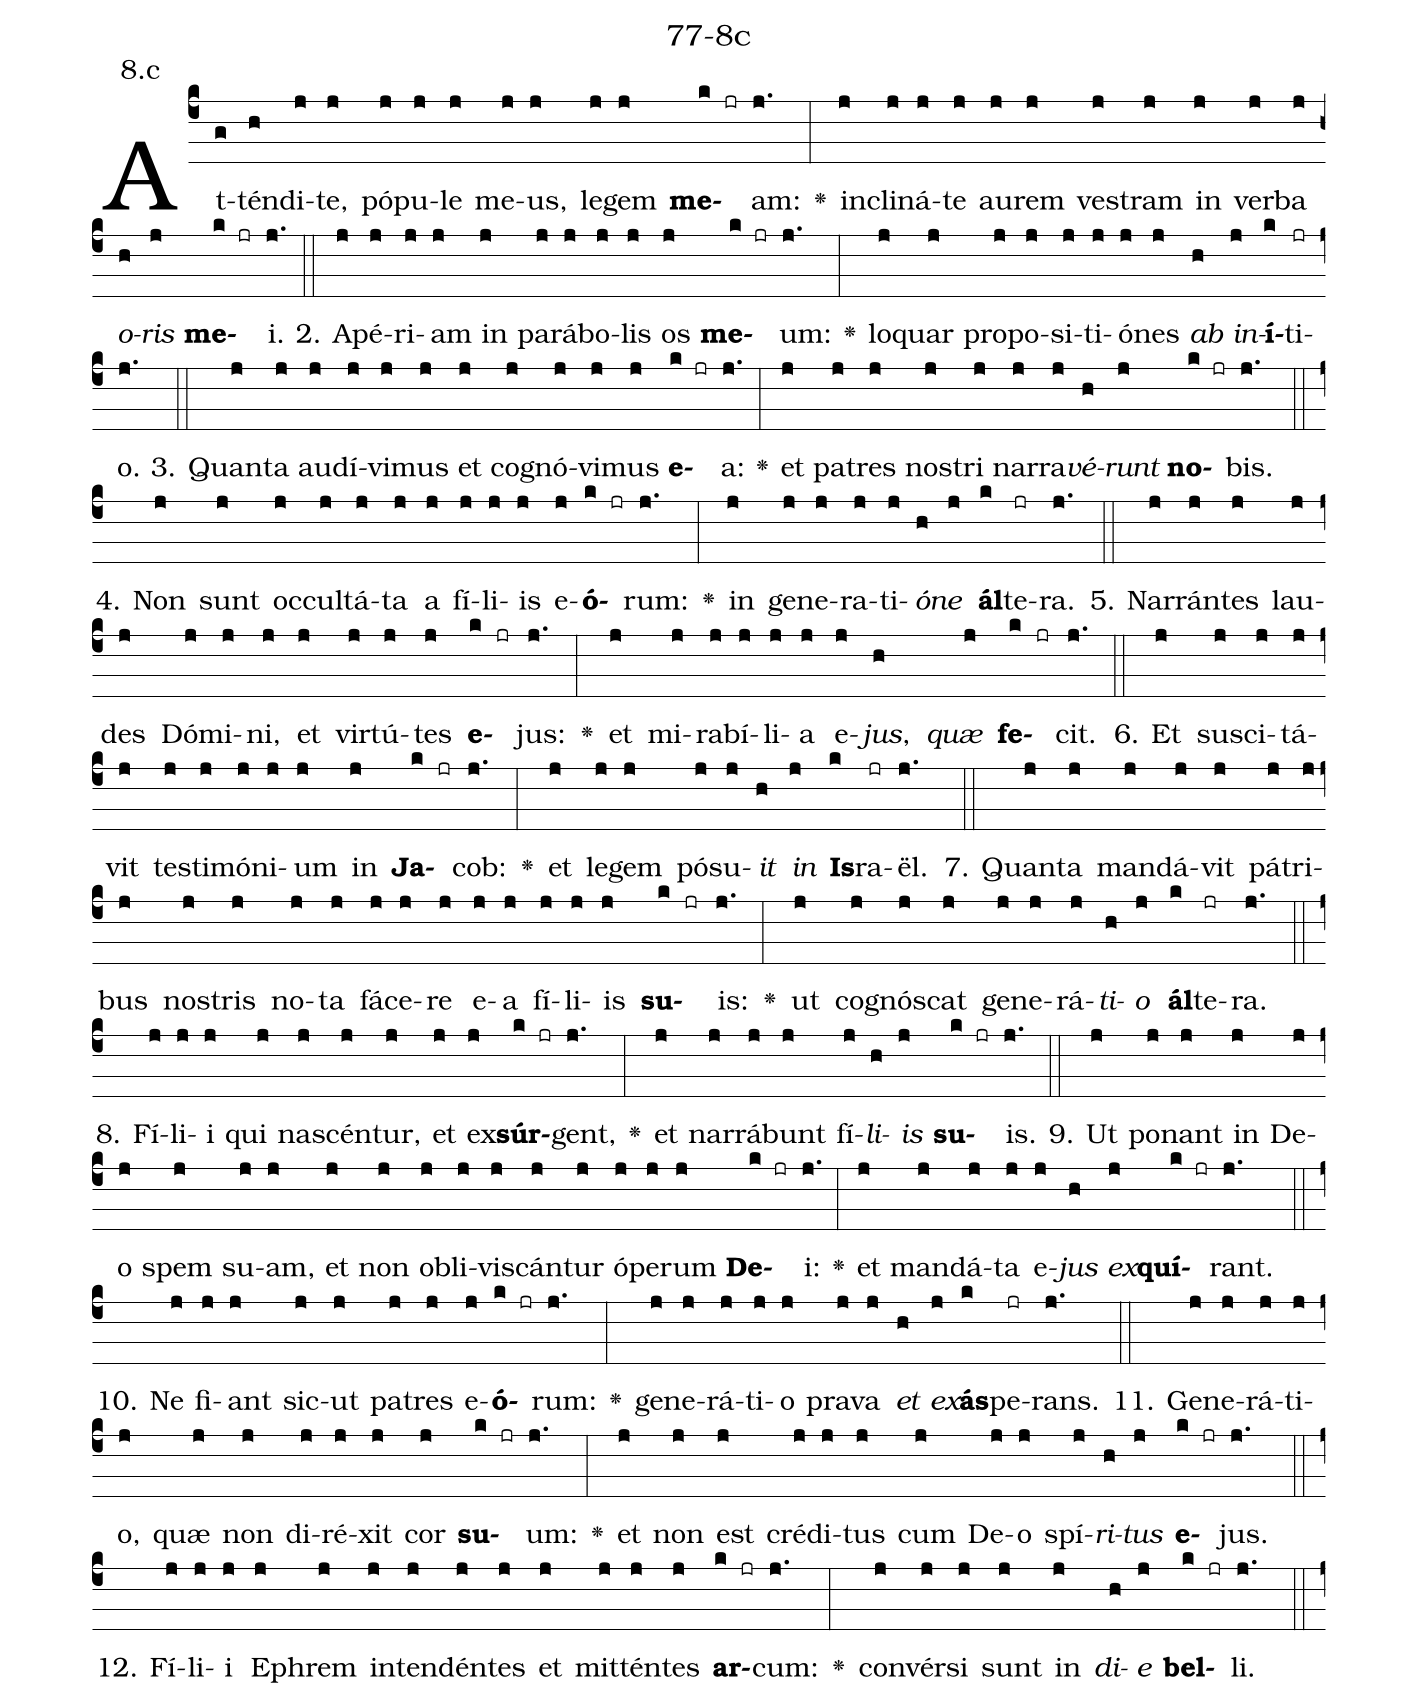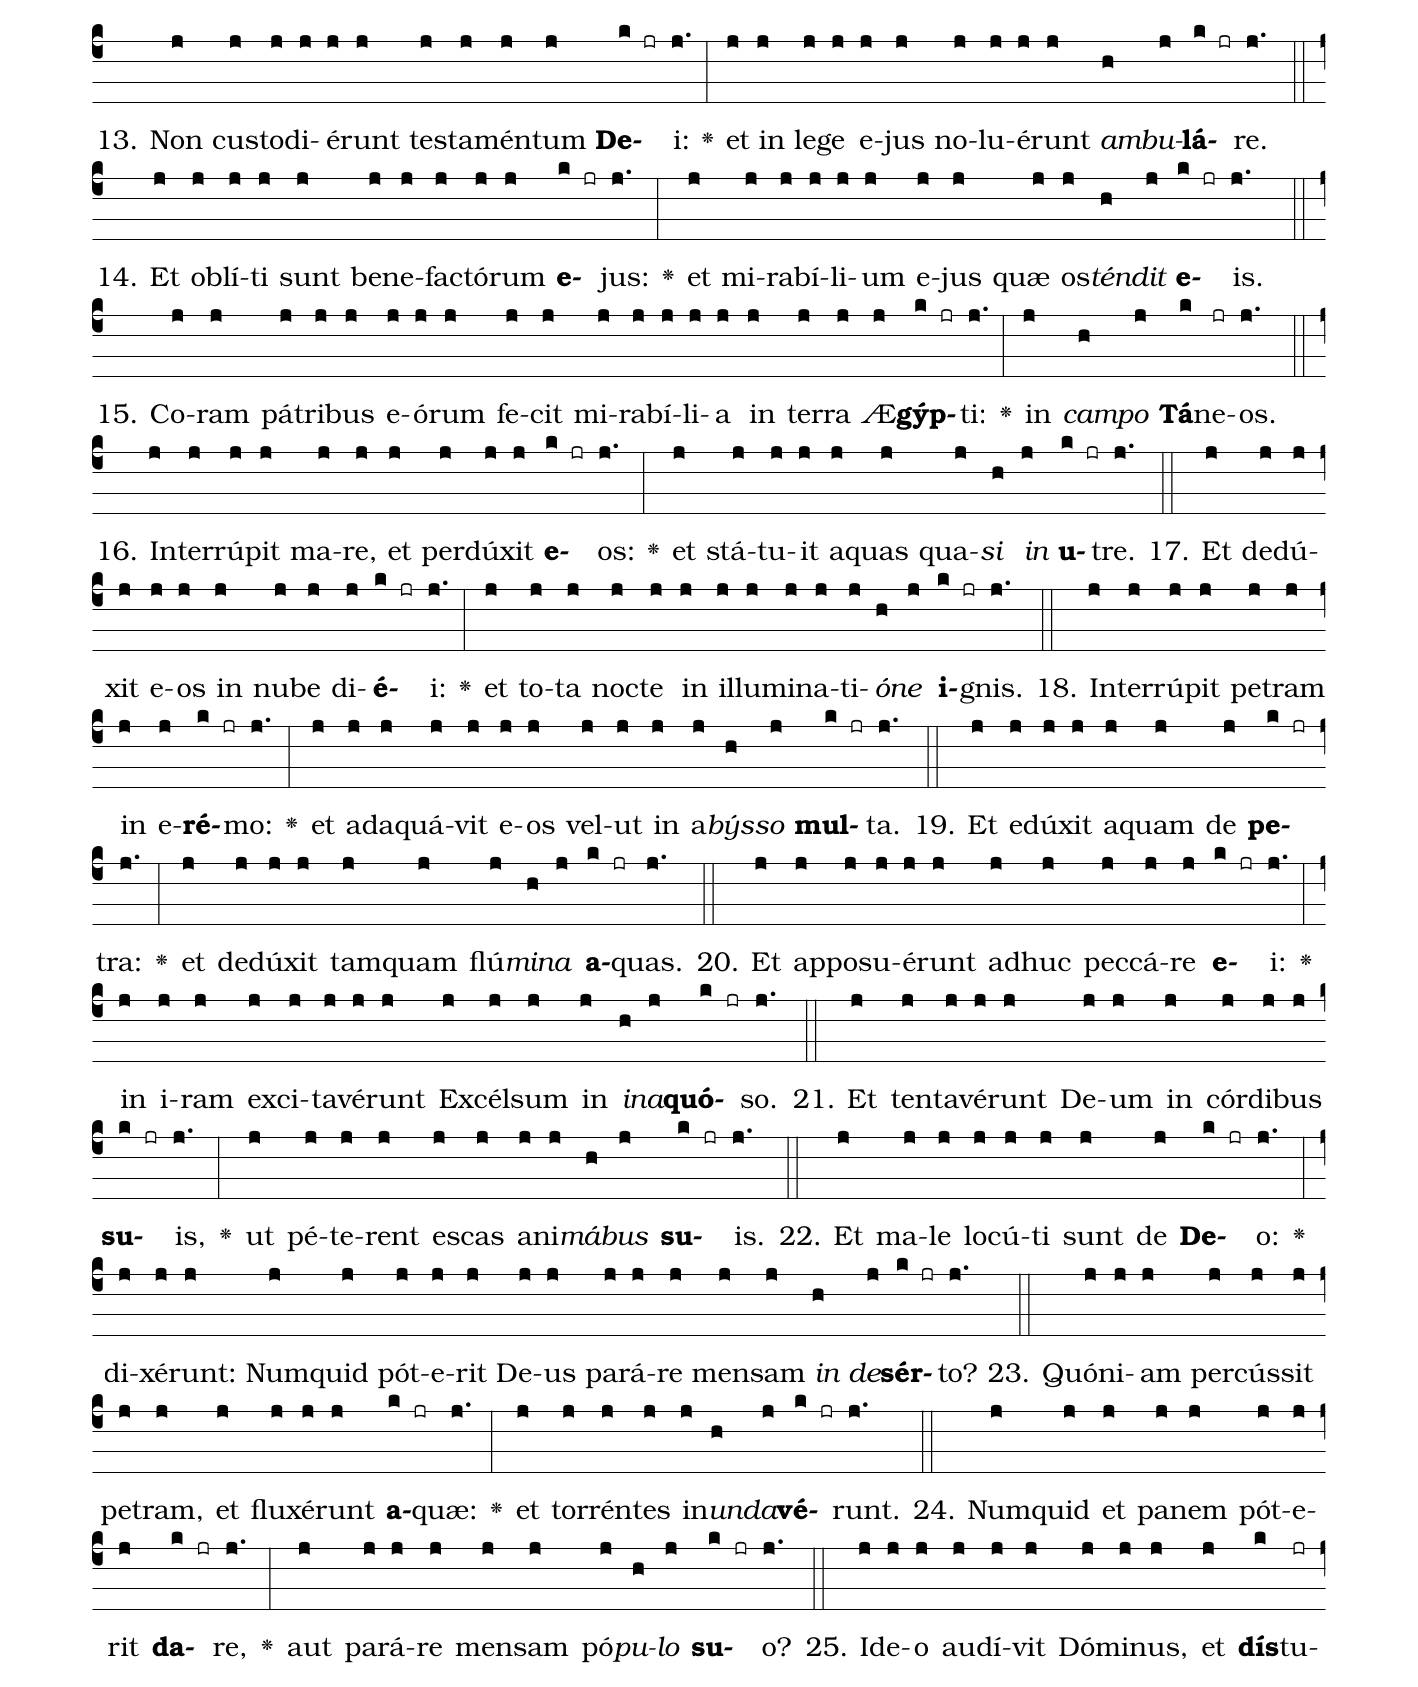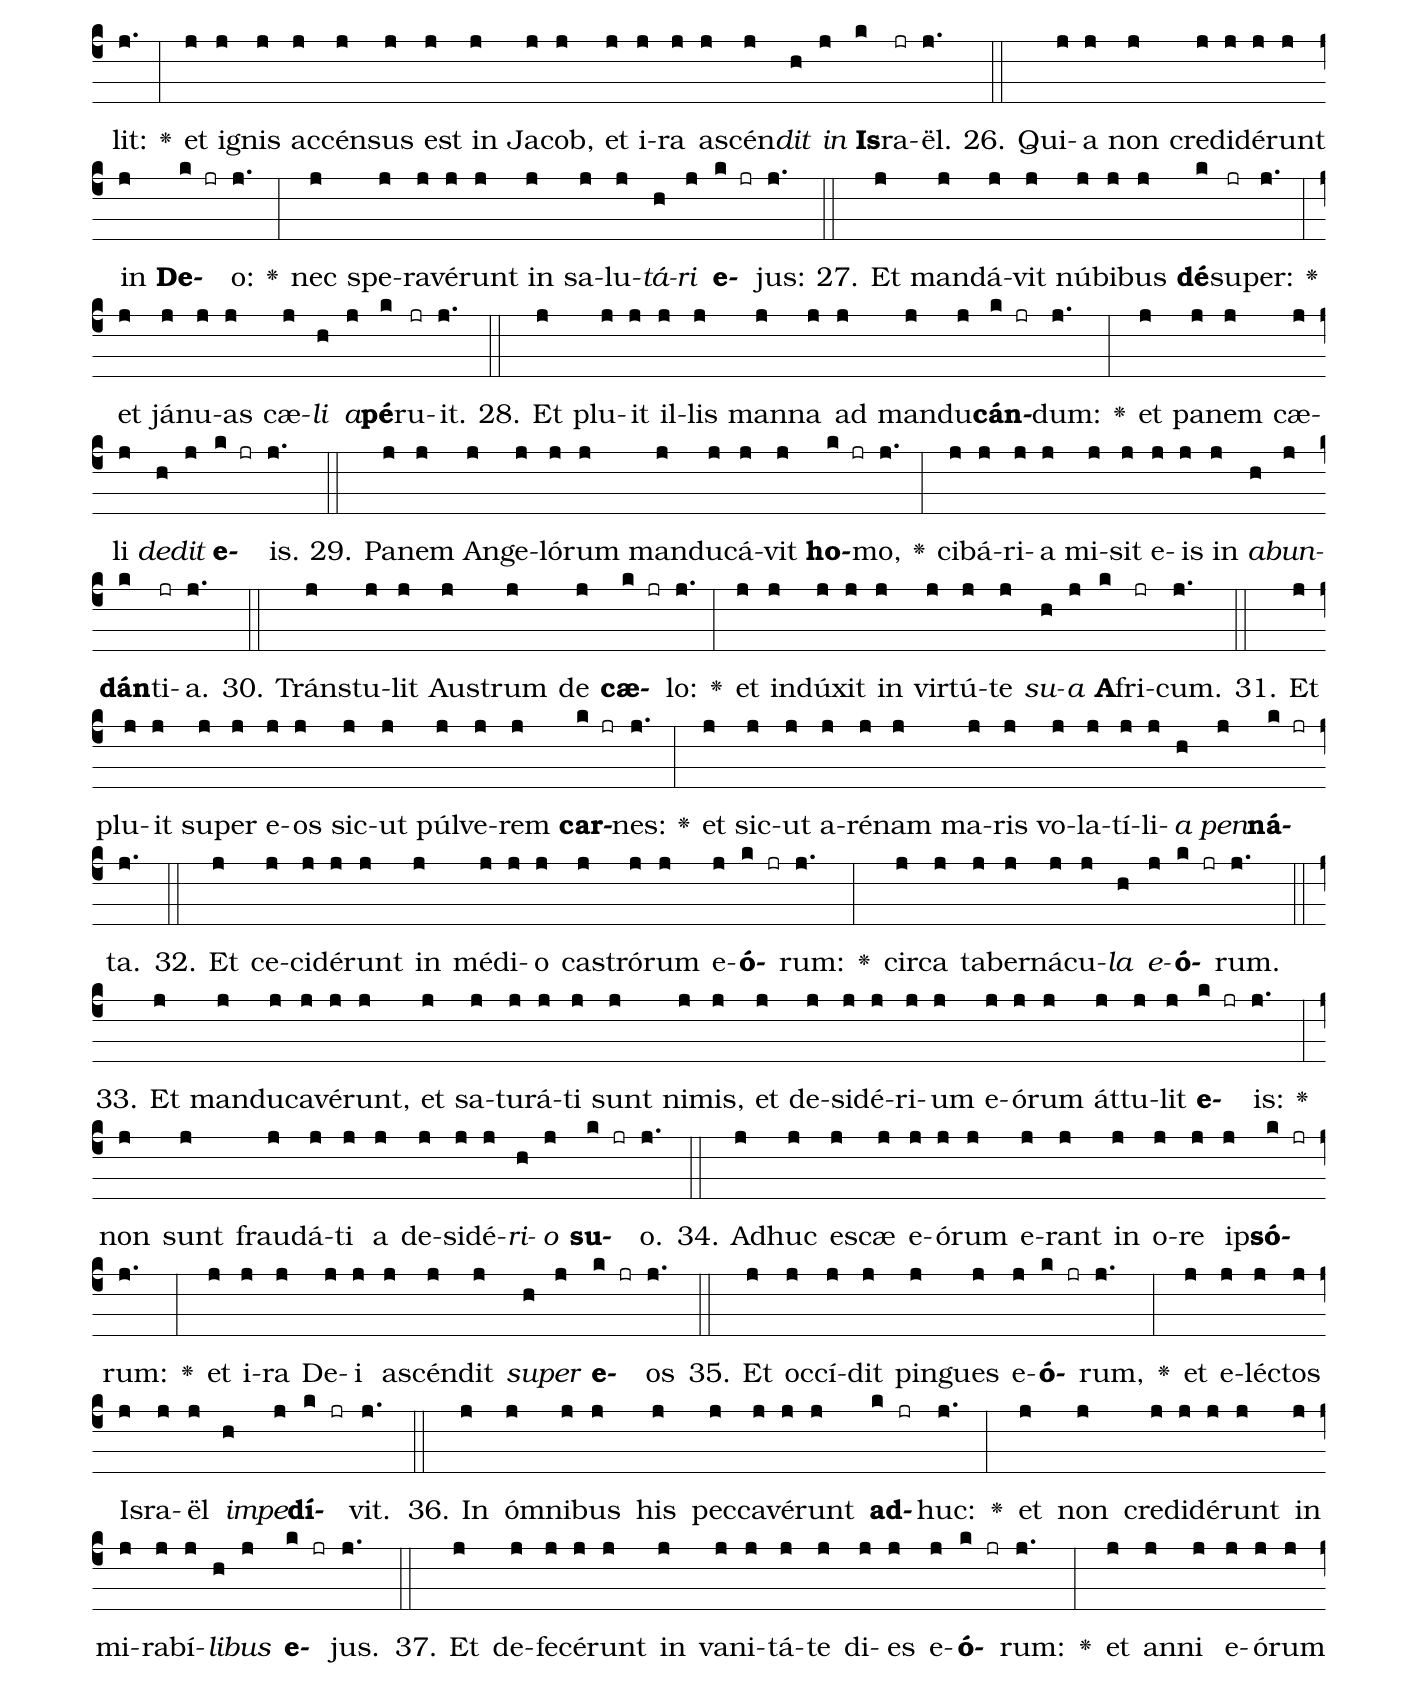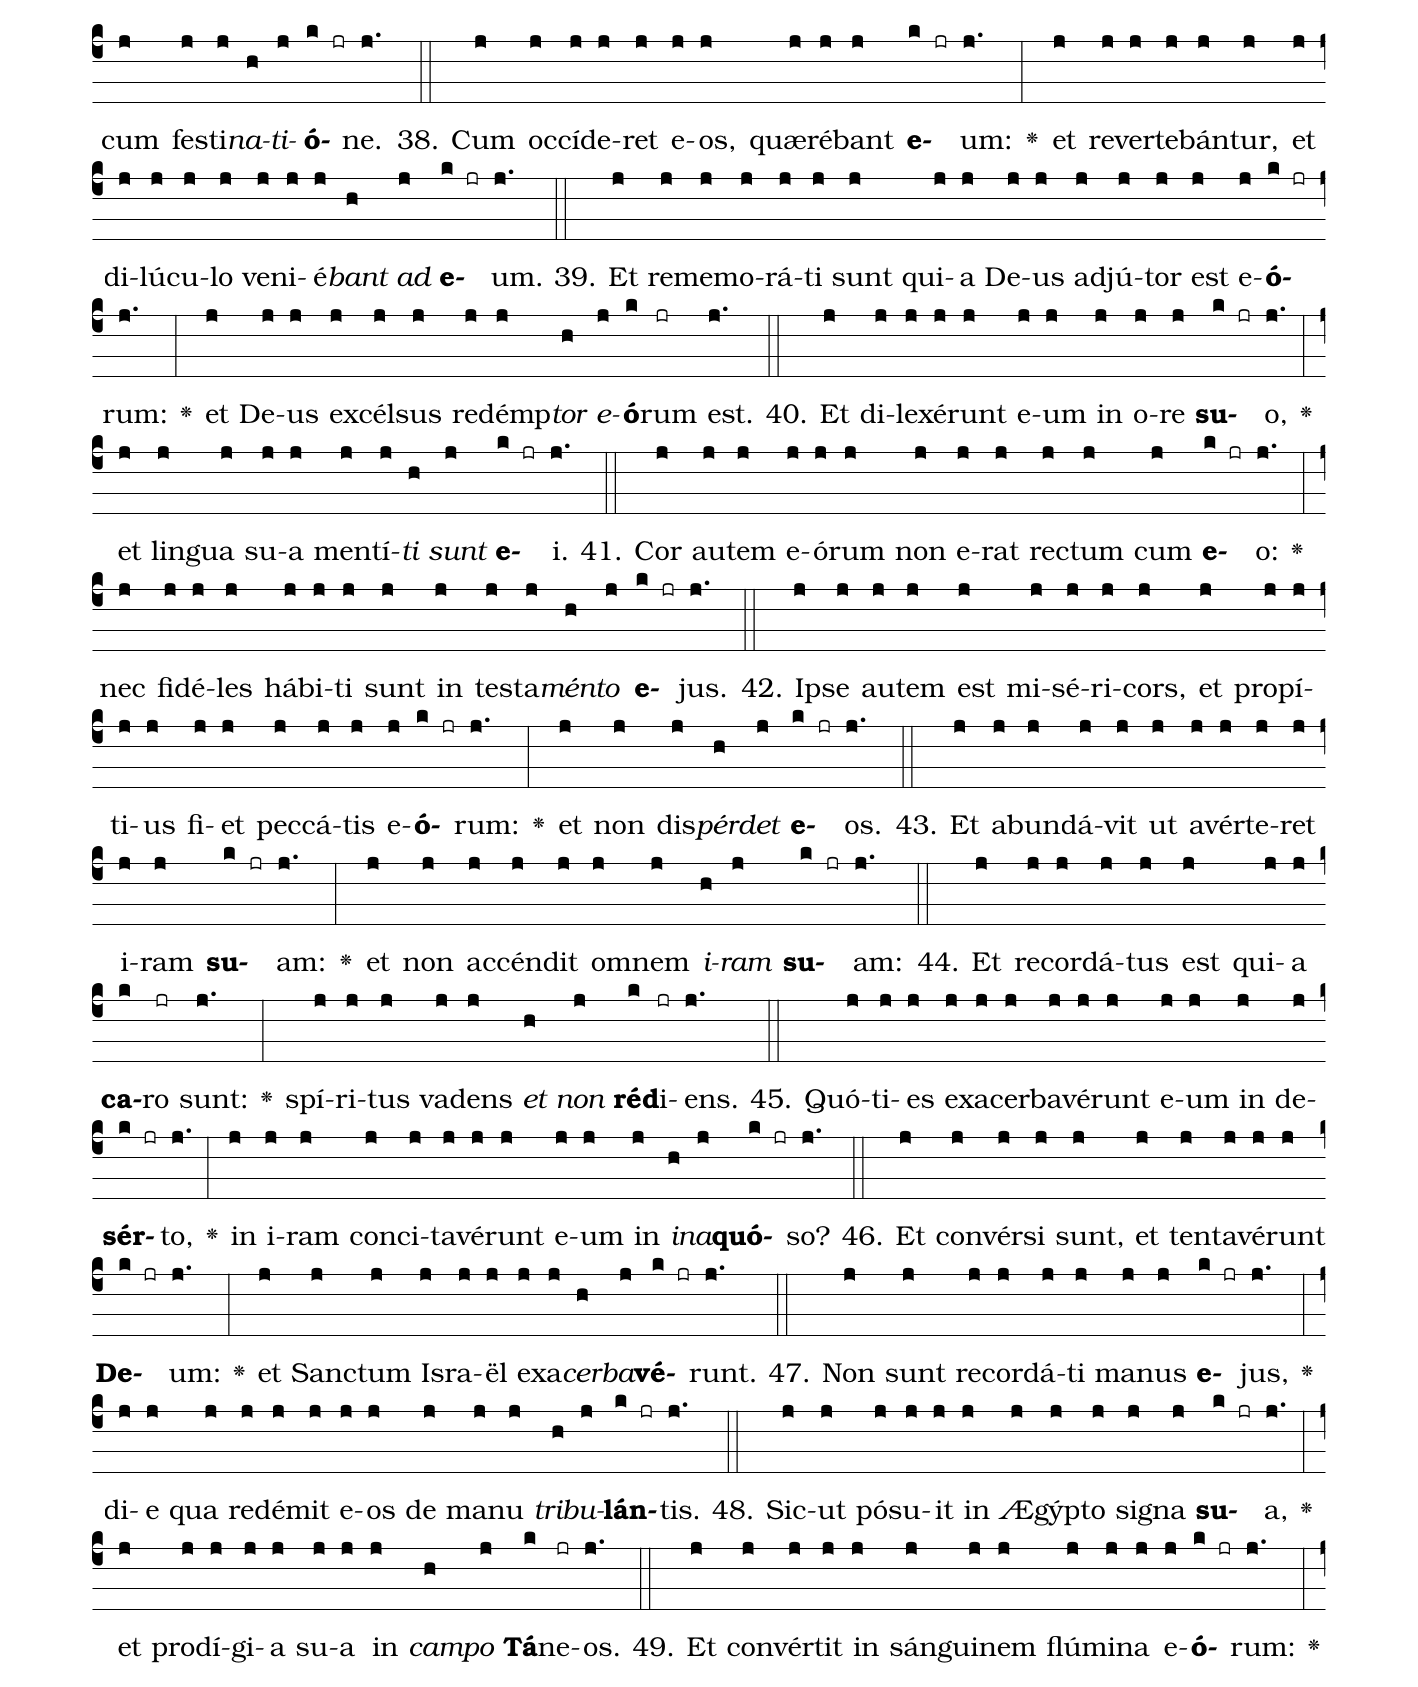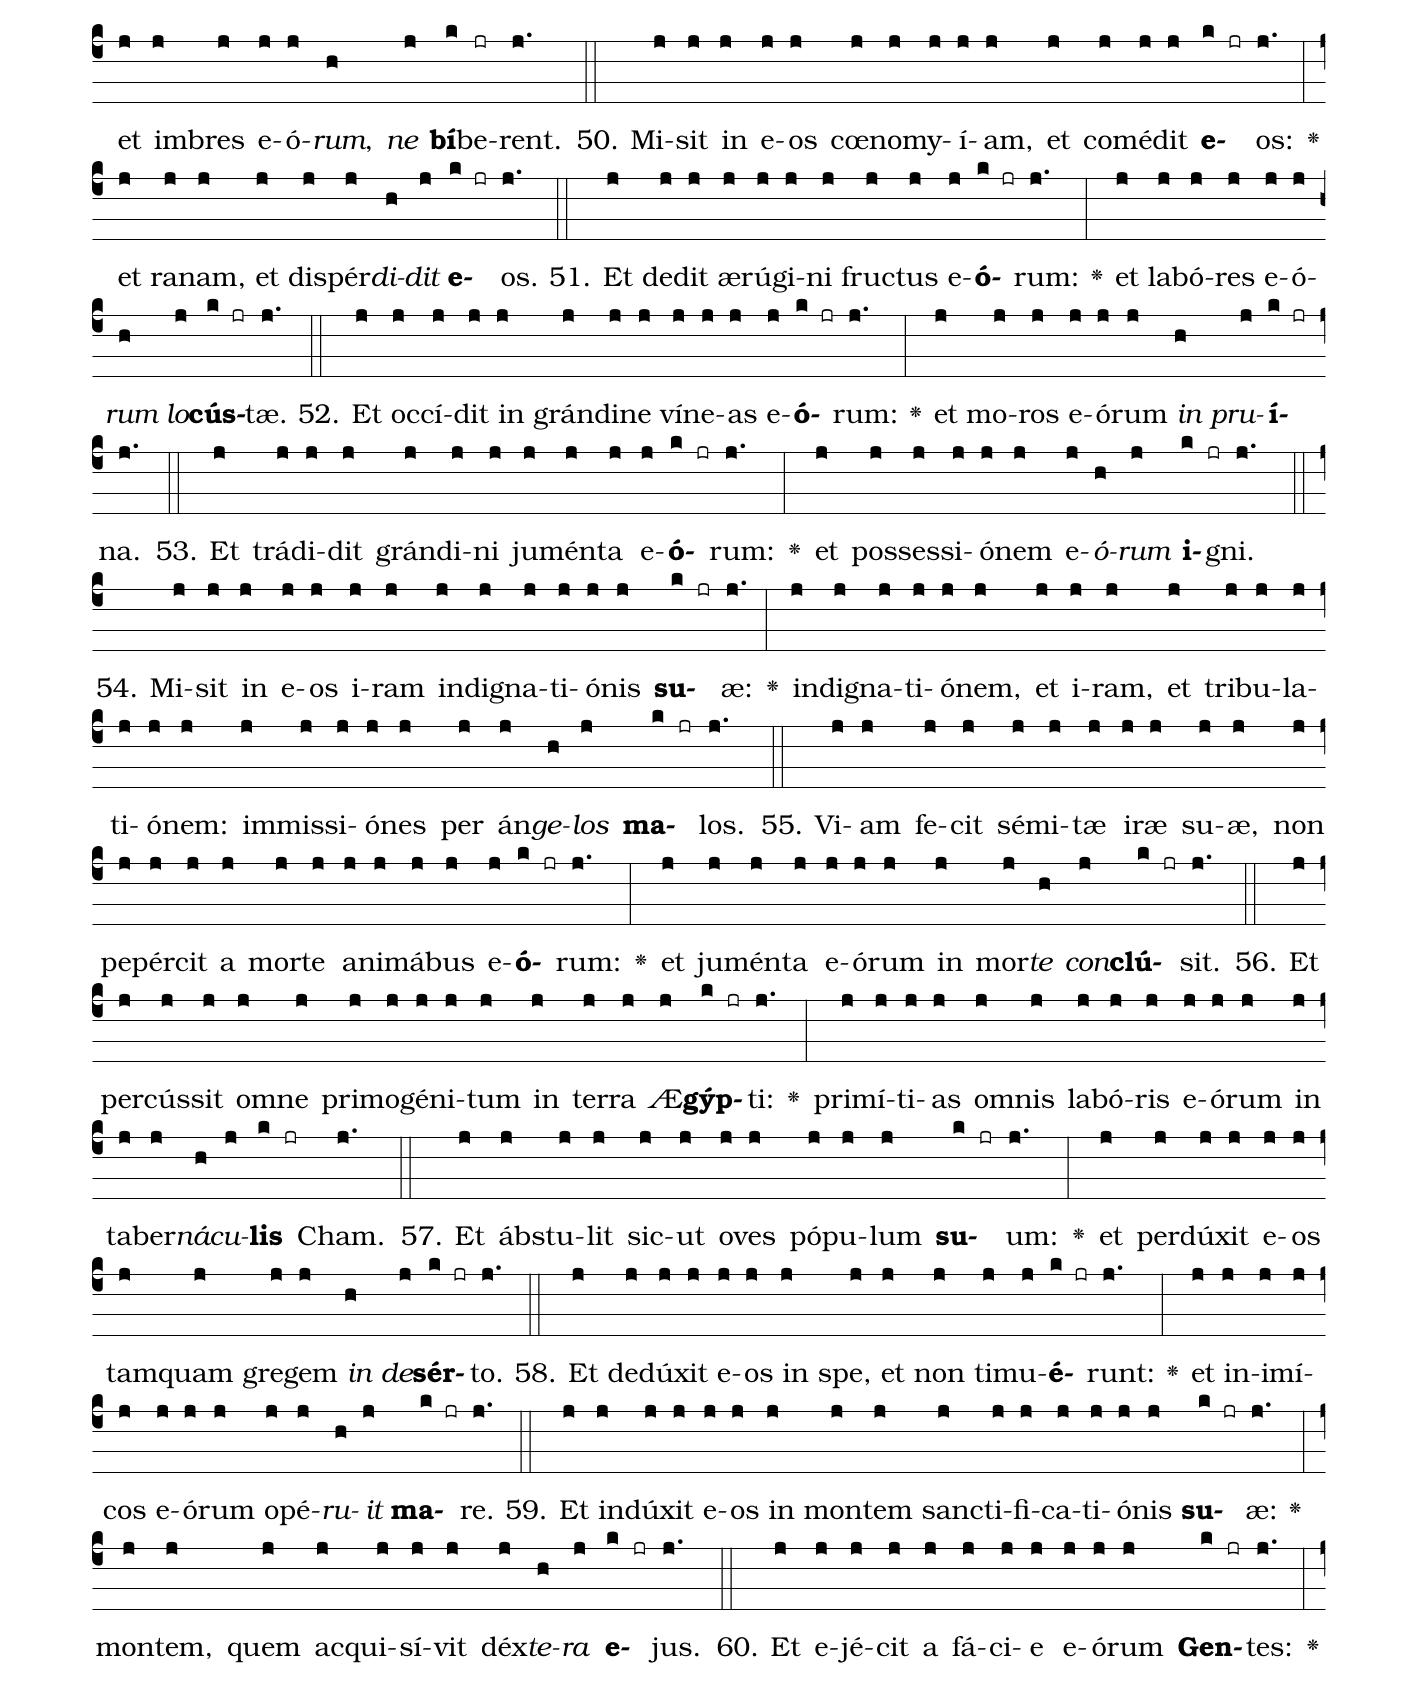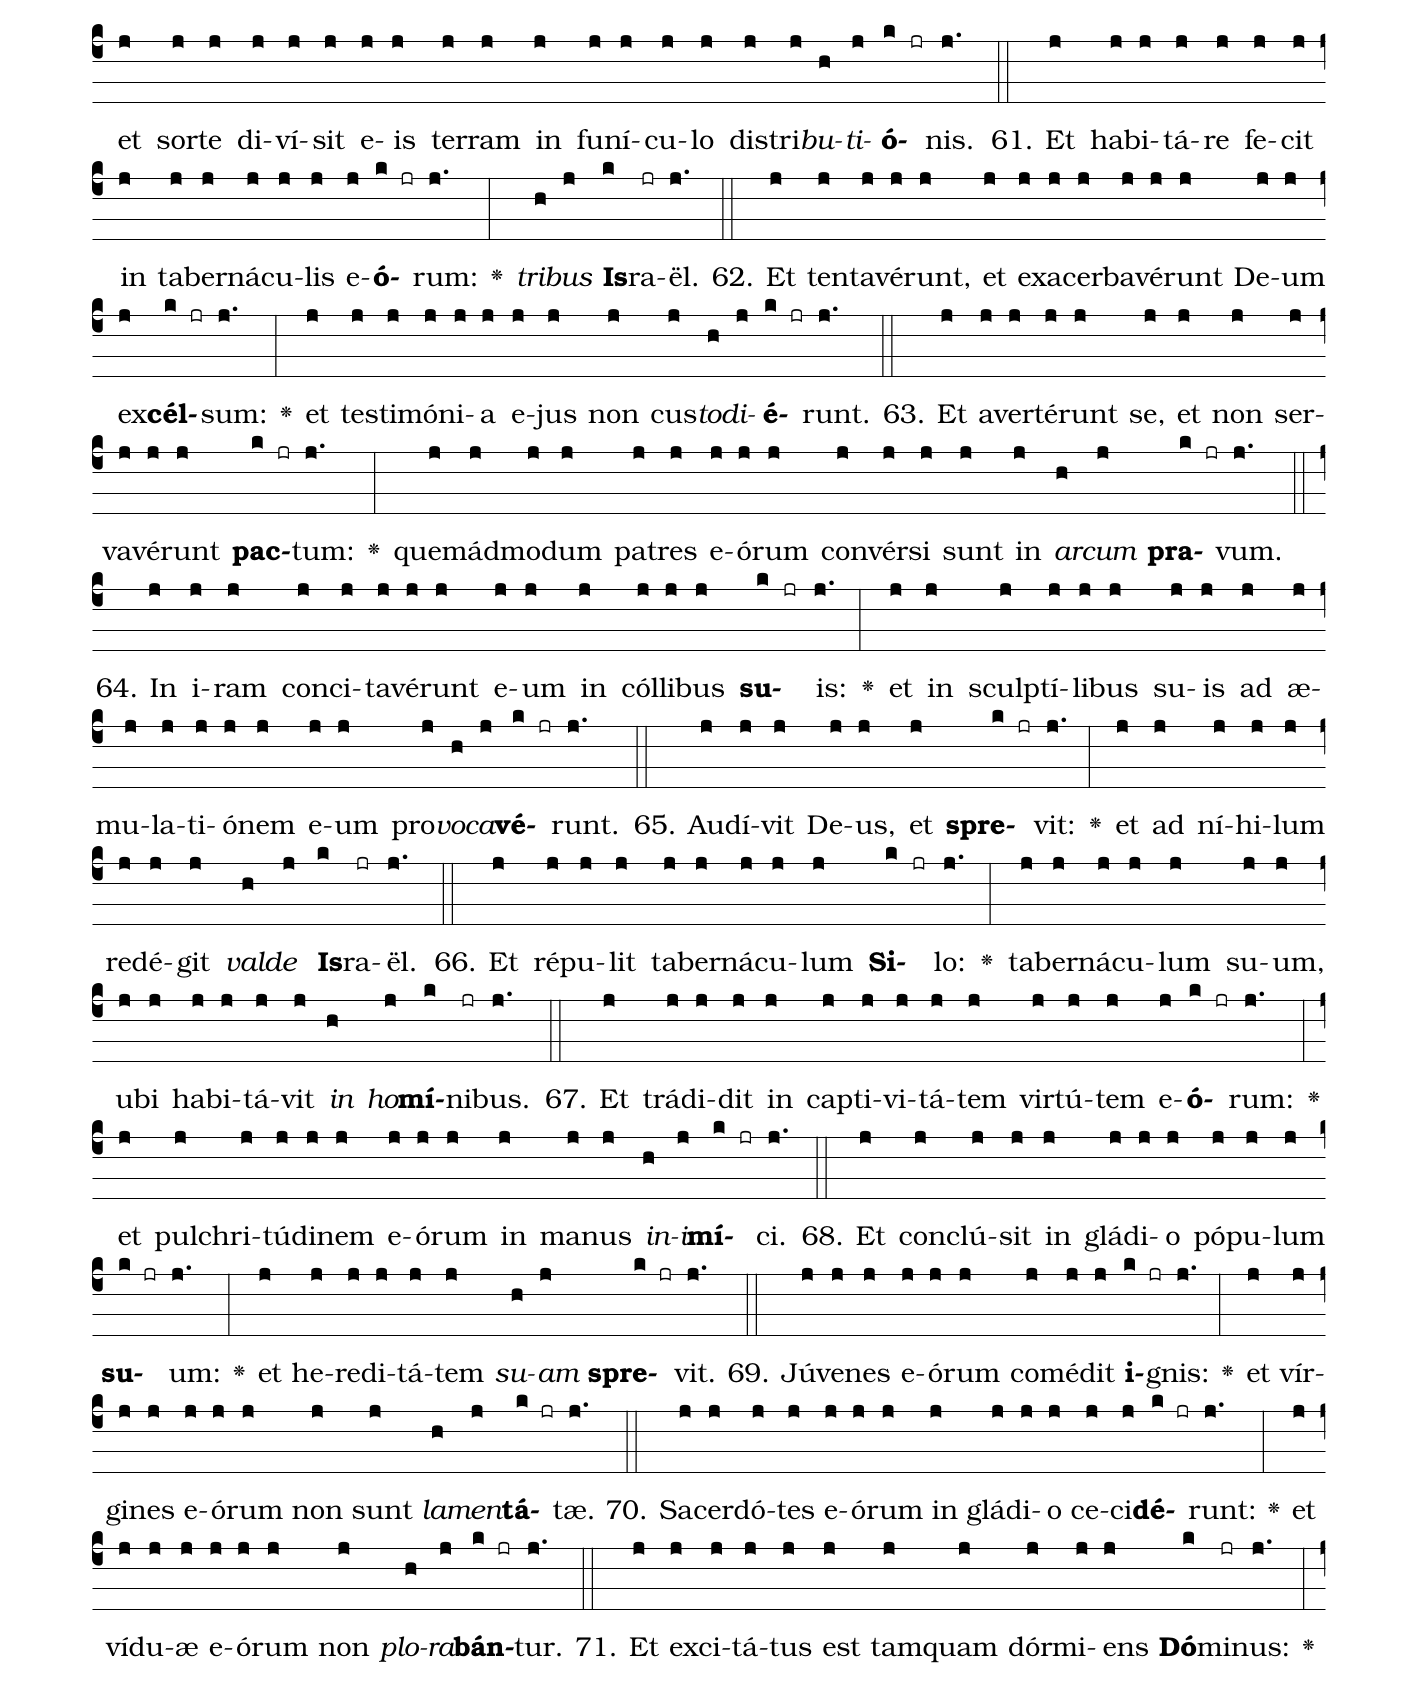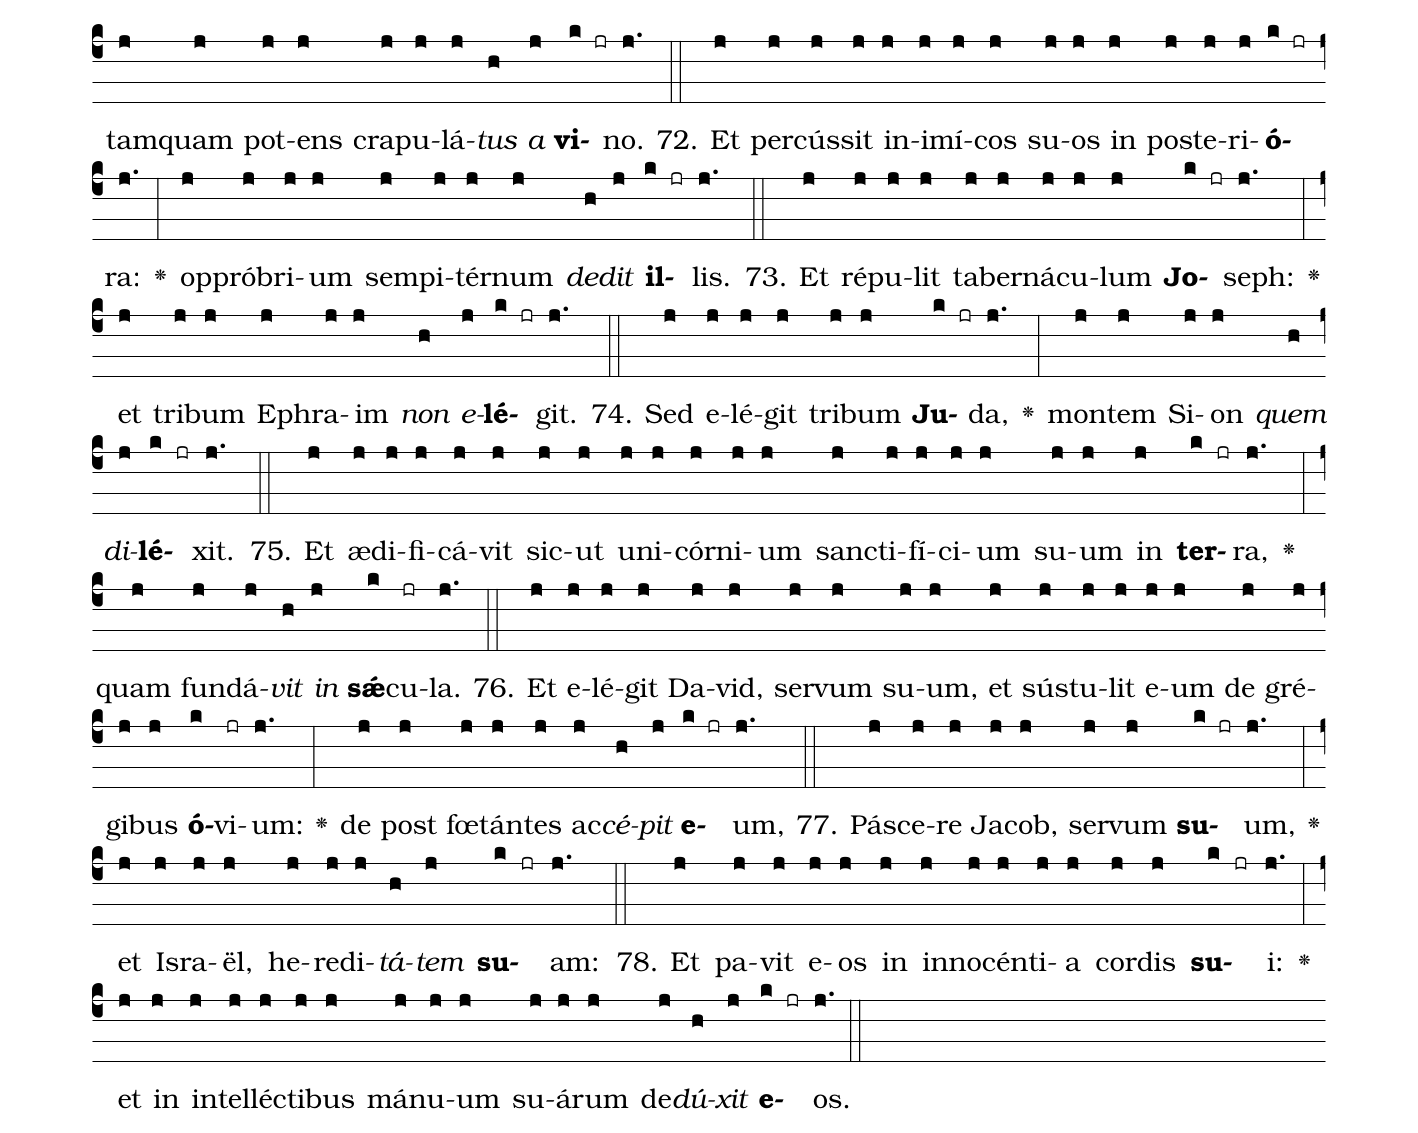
name: 77-8c;
annotation: 8.c;
%%
(c4)At(g)tén(h)di(j)te,(j) pó(j)pu(j)le(j) me(j)us,(j) le(j)gem(j) <b>me</b>(k jr)am:(j.) <v>\greheightstar</v>(:) in(j)cli(j)ná(j)te(j) au(j)rem(j) ves(j)tram(j) in(j) ver(j)ba(j) <i>o</i>(h)<i>ris</i>(j) <b>me</b>(k jr)i.(j.) (::)
2. A(j)pé(j)ri(j)am(j) in(j) pa(j)rá(j)bo(j)lis(j) os(j) <b>me</b>(k jr)um:(j.) <v>\greheightstar</v>(:) lo(j)quar(j) pro(j)po(j)si(j)ti(j)ó(j)nes(j) <i>ab</i>(h) <i>in</i>(j)<b>í</b>(k)ti(jr)o.(j.) (::)
3. Quan(j)ta(j) au(j)dí(j)vi(j)mus(j) et(j) co(j)gnó(j)vi(j)mus(j) <b>e</b>(k jr)a:(j.) <v>\greheightstar</v>(:) et(j) pa(j)tres(j) nos(j)tri(j) nar(j)ra(j)<i>vé</i>(h)<i>runt</i>(j) <b>no</b>(k jr)bis.(j.) (::)
4. Non(j) sunt(j) oc(j)cul(j)tá(j)ta(j) a(j) fí(j)li(j)is(j) e(j)<b>ó</b>(k jr)rum:(j.) <v>\greheightstar</v>(:) in(j) ge(j)ne(j)ra(j)ti(j)<i>ó</i>(h)<i>ne</i>(j) <b>ál</b>(k)te(jr)ra.(j.) (::)
5. Nar(j)rán(j)tes(j) lau(j)des(j) Dó(j)mi(j)ni,(j) et(j) vir(j)tú(j)tes(j) <b>e</b>(k jr)jus:(j.) <v>\greheightstar</v>(:) et(j) mi(j)ra(j)bí(j)li(j)a(j) e(j)<i>jus</i>,(h) <i>quæ</i>(j) <b>fe</b>(k jr)cit.(j.) (::)
6. Et(j) su(j)sci(j)tá(j)vit(j) tes(j)ti(j)mó(j)ni(j)um(j) in(j) <b>Ja</b>(k jr)cob:(j.) <v>\greheightstar</v>(:) et(j) le(j)gem(j) pó(j)su(j)<i>it</i>(h) <i>in</i>(j) <b>Is</b>(k)ra(jr)ël.(j.) (::)
7. Quan(j)ta(j) man(j)dá(j)vit(j) pá(j)tri(j)bus(j) nos(j)tris(j) no(j)ta(j) fá(j)ce(j)re(j) e(j)a(j) fí(j)li(j)is(j) <b>su</b>(k jr)is:(j.) <v>\greheightstar</v>(:) ut(j) co(j)gnós(j)cat(j) ge(j)ne(j)rá(j)<i>ti</i>(h)<i>o</i>(j) <b>ál</b>(k)te(jr)ra.(j.) (::)
8. Fí(j)li(j)i(j) qui(j) na(j)scén(j)tur,(j) et(j) ex(j)<b>súr</b>(k jr)gent,(j.) <v>\greheightstar</v>(:) et(j) nar(j)rá(j)bunt(j) fí(j)<i>li</i>(h)<i>is</i>(j) <b>su</b>(k jr)is.(j.) (::)
9. Ut(j) po(j)nant(j) in(j) De(j)o(j) spem(j) su(j)am,(j) et(j) non(j) ob(j)li(j)vis(j)cán(j)tur(j) ó(j)pe(j)rum(j) <b>De</b>(k jr)i:(j.) <v>\greheightstar</v>(:) et(j) man(j)dá(j)ta(j) e(j)<i>jus</i>(h) <i>ex</i>(j)<b>quí</b>(k jr)rant.(j.) (::)
10. Ne(j) fi(j)ant(j) sic(j)ut(j) pa(j)tres(j) e(j)<b>ó</b>(k jr)rum:(j.) <v>\greheightstar</v>(:) ge(j)ne(j)rá(j)ti(j)o(j) pra(j)va(j) <i>et</i>(h) <i>ex</i>(j)<b>ás</b>(k)pe(jr)rans.(j.) (::)
11. Ge(j)ne(j)rá(j)ti(j)o,(j) quæ(j) non(j) di(j)ré(j)xit(j) cor(j) <b>su</b>(k jr)um:(j.) <v>\greheightstar</v>(:) et(j) non(j) est(j) cré(j)di(j)tus(j) cum(j) De(j)o(j) spí(j)<i>ri</i>(h)<i>tus</i>(j) <b>e</b>(k jr)jus.(j.) (::)
12. Fí(j)li(j)i(j) E(j)phrem(j) in(j)ten(j)dén(j)tes(j) et(j) mit(j)tén(j)tes(j) <b>ar</b>(k jr)cum:(j.) <v>\greheightstar</v>(:) con(j)vér(j)si(j) sunt(j) in(j) <i>di</i>(h)<i>e</i>(j) <b>bel</b>(k jr)li.(j.) (::)
13. Non(j) cus(j)to(j)di(j)é(j)runt(j) tes(j)ta(j)mén(j)tum(j) <b>De</b>(k jr)i:(j.) <v>\greheightstar</v>(:) et(j) in(j) le(j)ge(j) e(j)jus(j) no(j)lu(j)é(j)runt(j) <i>am</i>(h)<i>bu</i>(j)<b>lá</b>(k jr)re.(j.) (::)
14. Et(j) ob(j)lí(j)ti(j) sunt(j) be(j)ne(j)fac(j)tó(j)rum(j) <b>e</b>(k jr)jus:(j.) <v>\greheightstar</v>(:) et(j) mi(j)ra(j)bí(j)li(j)um(j) e(j)jus(j) quæ(j) os(j)<i>tén</i>(h)<i>dit</i>(j) <b>e</b>(k jr)is.(j.) (::)
15. Co(j)ram(j) pá(j)tri(j)bus(j) e(j)ó(j)rum(j) fe(j)cit(j) mi(j)ra(j)bí(j)li(j)a(j) in(j) ter(j)ra(j) Æ(j)<b>gýp</b>(k jr)ti:(j.) <v>\greheightstar</v>(:) in(j) <i>cam</i>(h)<i>po</i>(j) <b>Tá</b>(k)ne(jr)os.(j.) (::)
16. In(j)ter(j)rú(j)pit(j) ma(j)re,(j) et(j) per(j)dú(j)xit(j) <b>e</b>(k jr)os:(j.) <v>\greheightstar</v>(:) et(j) stá(j)tu(j)it(j) a(j)quas(j) qua(j)<i>si</i>(h) <i>in</i>(j) <b>u</b>(k jr)tre.(j.) (::)
17. Et(j) de(j)dú(j)xit(j) e(j)os(j) in(j) nu(j)be(j) di(j)<b>é</b>(k jr)i:(j.) <v>\greheightstar</v>(:) et(j) to(j)ta(j) noc(j)te(j) in(j) il(j)lu(j)mi(j)na(j)ti(j)<i>ó</i>(h)<i>ne</i>(j) <b>i</b>(k jr)gnis.(j.) (::)
18. In(j)ter(j)rú(j)pit(j) pe(j)tram(j) in(j) e(j)<b>ré</b>(k jr)mo:(j.) <v>\greheightstar</v>(:) et(j) ad(j)a(j)quá(j)vit(j) e(j)os(j) vel(j)ut(j) in(j) a(j)<i>býs</i>(h)<i>so</i>(j) <b>mul</b>(k jr)ta.(j.) (::)
19. Et(j) e(j)dú(j)xit(j) a(j)quam(j) de(j) <b>pe</b>(k jr)tra:(j.) <v>\greheightstar</v>(:) et(j) de(j)dú(j)xit(j) tam(j)quam(j) flú(j)<i>mi</i>(h)<i>na</i>(j) <b>a</b>(k jr)quas.(j.) (::)
20. Et(j) ap(j)po(j)su(j)é(j)runt(j) ad(j)huc(j) pec(j)cá(j)re(j) <b>e</b>(k jr)i:(j.) <v>\greheightstar</v>(:) in(j) i(j)ram(j) ex(j)ci(j)ta(j)vé(j)runt(j) Ex(j)cél(j)sum(j) in(j) <i>in</i>(h)<i>a</i>(j)<b>quó</b>(k jr)so.(j.) (::)
21. Et(j) ten(j)ta(j)vé(j)runt(j) De(j)um(j) in(j) cór(j)di(j)bus(j) <b>su</b>(k jr)is,(j.) <v>\greheightstar</v>(:) ut(j) pé(j)te(j)rent(j) es(j)cas(j) a(j)ni(j)<i>má</i>(h)<i>bus</i>(j) <b>su</b>(k jr)is.(j.) (::)
22. Et(j) ma(j)le(j) lo(j)cú(j)ti(j) sunt(j) de(j) <b>De</b>(k jr)o:(j.) <v>\greheightstar</v>(:) di(j)xé(j)runt:(j) Num(j)quid(j) pót(j)e(j)rit(j) De(j)us(j) pa(j)rá(j)re(j) men(j)sam(j) <i>in</i>(h) <i>de</i>(j)<b>sér</b>(k jr)to?(j.) (::)
23. Quón(j)i(j)am(j) per(j)cús(j)sit(j) pe(j)tram,(j) et(j) flu(j)xé(j)runt(j) <b>a</b>(k jr)quæ:(j.) <v>\greheightstar</v>(:) et(j) tor(j)rén(j)tes(j) in(j)<i>un</i>(h)<i>da</i>(j)<b>vé</b>(k jr)runt.(j.) (::)
24. Num(j)quid(j) et(j) pa(j)nem(j) pót(j)e(j)rit(j) <b>da</b>(k jr)re,(j.) <v>\greheightstar</v>(:) aut(j) pa(j)rá(j)re(j) men(j)sam(j) pó(j)<i>pu</i>(h)<i>lo</i>(j) <b>su</b>(k jr)o?(j.) (::)
25. Id(j)e(j)o(j) au(j)dí(j)vit(j) Dó(j)mi(j)nus,(j) et(j) <b>dís</b>(k)tu(jr)lit:(j.) <v>\greheightstar</v>(:) et(j) i(j)gnis(j) ac(j)cén(j)sus(j) est(j) in(j) Ja(j)cob,(j) et(j) i(j)ra(j) a(j)scén(j)<i>dit</i>(h) <i>in</i>(j) <b>Is</b>(k)ra(jr)ël.(j.) (::)
26. Qui(j)a(j) non(j) cre(j)di(j)dé(j)runt(j) in(j) <b>De</b>(k jr)o:(j.) <v>\greheightstar</v>(:) nec(j) spe(j)ra(j)vé(j)runt(j) in(j) sa(j)lu(j)<i>tá</i>(h)<i>ri</i>(j) <b>e</b>(k jr)jus:(j.) (::)
27. Et(j) man(j)dá(j)vit(j) nú(j)bi(j)bus(j) <b>dé</b>(k)su(jr)per:(j.) <v>\greheightstar</v>(:) et(j) já(j)nu(j)as(j) cæ(j)<i>li</i>(h) <i>a</i>(j)<b>pé</b>(k)ru(jr)it.(j.) (::)
28. Et(j) plu(j)it(j) il(j)lis(j) man(j)na(j) ad(j) man(j)du(j)<b>cán</b>(k jr)dum:(j.) <v>\greheightstar</v>(:) et(j) pa(j)nem(j) cæ(j)li(j) <i>de</i>(h)<i>dit</i>(j) <b>e</b>(k jr)is.(j.) (::)
29. Pa(j)nem(j) An(j)ge(j)ló(j)rum(j) man(j)du(j)cá(j)vit(j) <b>ho</b>(k jr)mo,(j.) <v>\greheightstar</v>(:) ci(j)bá(j)ri(j)a(j) mi(j)sit(j) e(j)is(j) in(j) <i>ab</i>(h)<i>un</i>(j)<b>dán</b>(k)ti(jr)a.(j.) (::)
30. Tráns(j)tu(j)lit(j) Aus(j)trum(j) de(j) <b>cæ</b>(k jr)lo:(j.) <v>\greheightstar</v>(:) et(j) in(j)dú(j)xit(j) in(j) vir(j)tú(j)te(j) <i>su</i>(h)<i>a</i>(j) <b>A</b>(k)fri(jr)cum.(j.) (::)
31. Et(j) plu(j)it(j) su(j)per(j) e(j)os(j) sic(j)ut(j) púl(j)ve(j)rem(j) <b>car</b>(k jr)nes:(j.) <v>\greheightstar</v>(:) et(j) sic(j)ut(j) a(j)ré(j)nam(j) ma(j)ris(j) vo(j)la(j)tí(j)li(j)<i>a</i>(h) <i>pen</i>(j)<b>ná</b>(k jr)ta.(j.) (::)
32. Et(j) ce(j)ci(j)dé(j)runt(j) in(j) mé(j)di(j)o(j) cas(j)tró(j)rum(j) e(j)<b>ó</b>(k jr)rum:(j.) <v>\greheightstar</v>(:) cir(j)ca(j) ta(j)ber(j)ná(j)cu(j)<i>la</i>(h) <i>e</i>(j)<b>ó</b>(k jr)rum.(j.) (::)
33. Et(j) man(j)du(j)ca(j)vé(j)runt,(j) et(j) sa(j)tu(j)rá(j)ti(j) sunt(j) ni(j)mis,(j) et(j) de(j)si(j)dé(j)ri(j)um(j) e(j)ó(j)rum(j) át(j)tu(j)lit(j) <b>e</b>(k jr)is:(j.) <v>\greheightstar</v>(:) non(j) sunt(j) frau(j)dá(j)ti(j) a(j) de(j)si(j)dé(j)<i>ri</i>(h)<i>o</i>(j) <b>su</b>(k jr)o.(j.) (::)
34. Ad(j)huc(j) e(j)scæ(j) e(j)ó(j)rum(j) e(j)rant(j) in(j) o(j)re(j) ip(j)<b>só</b>(k jr)rum:(j.) <v>\greheightstar</v>(:) et(j) i(j)ra(j) De(j)i(j) a(j)scén(j)dit(j) <i>su</i>(h)<i>per</i>(j) <b>e</b>(k jr)os(j.) (::)
35. Et(j) oc(j)cí(j)dit(j) pin(j)gues(j) e(j)<b>ó</b>(k jr)rum,(j.) <v>\greheightstar</v>(:) et(j) e(j)léc(j)tos(j) Is(j)ra(j)ël(j) <i>im</i>(h)<i>pe</i>(j)<b>dí</b>(k jr)vit.(j.) (::)
36. In(j) óm(j)ni(j)bus(j) his(j) pec(j)ca(j)vé(j)runt(j) <b>ad</b>(k jr)huc:(j.) <v>\greheightstar</v>(:) et(j) non(j) cre(j)di(j)dé(j)runt(j) in(j) mi(j)ra(j)bí(j)<i>li</i>(h)<i>bus</i>(j) <b>e</b>(k jr)jus.(j.) (::)
37. Et(j) de(j)fe(j)cé(j)runt(j) in(j) va(j)ni(j)tá(j)te(j) di(j)es(j) e(j)<b>ó</b>(k jr)rum:(j.) <v>\greheightstar</v>(:) et(j) an(j)ni(j) e(j)ó(j)rum(j) cum(j) fes(j)ti(j)<i>na</i>(h)<i>ti</i>(j)<b>ó</b>(k jr)ne.(j.) (::)
38. Cum(j) oc(j)cí(j)de(j)ret(j) e(j)os,(j) quæ(j)ré(j)bant(j) <b>e</b>(k jr)um:(j.) <v>\greheightstar</v>(:) et(j) re(j)ver(j)te(j)bán(j)tur,(j) et(j) di(j)lú(j)cu(j)lo(j) ve(j)ni(j)é(j)<i>bant</i>(h) <i>ad</i>(j) <b>e</b>(k jr)um.(j.) (::)
39. Et(j) re(j)me(j)mo(j)rá(j)ti(j) sunt(j) qui(j)a(j) De(j)us(j) ad(j)jú(j)tor(j) est(j) e(j)<b>ó</b>(k jr)rum:(j.) <v>\greheightstar</v>(:) et(j) De(j)us(j) ex(j)cél(j)sus(j) red(j)émp(j)<i>tor</i>(h) <i>e</i>(j)<b>ó</b>(k)rum(jr) est.(j.) (::)
40. Et(j) di(j)le(j)xé(j)runt(j) e(j)um(j) in(j) o(j)re(j) <b>su</b>(k jr)o,(j.) <v>\greheightstar</v>(:) et(j) lin(j)gua(j) su(j)a(j) men(j)tí(j)<i>ti</i>(h) <i>sunt</i>(j) <b>e</b>(k jr)i.(j.) (::)
41. Cor(j) au(j)tem(j) e(j)ó(j)rum(j) non(j) e(j)rat(j) rec(j)tum(j) cum(j) <b>e</b>(k jr)o:(j.) <v>\greheightstar</v>(:) nec(j) fi(j)dé(j)les(j) há(j)bi(j)ti(j) sunt(j) in(j) tes(j)ta(j)<i>mén</i>(h)<i>to</i>(j) <b>e</b>(k jr)jus.(j.) (::)
42. Ip(j)se(j) au(j)tem(j) est(j) mi(j)sé(j)ri(j)cors,(j) et(j) pro(j)pí(j)ti(j)us(j) fi(j)et(j) pec(j)cá(j)tis(j) e(j)<b>ó</b>(k jr)rum:(j.) <v>\greheightstar</v>(:) et(j) non(j) dis(j)<i>pér</i>(h)<i>det</i>(j) <b>e</b>(k jr)os.(j.) (::)
43. Et(j) ab(j)un(j)dá(j)vit(j) ut(j) a(j)vér(j)te(j)ret(j) i(j)ram(j) <b>su</b>(k jr)am:(j.) <v>\greheightstar</v>(:) et(j) non(j) ac(j)cén(j)dit(j) om(j)nem(j) <i>i</i>(h)<i>ram</i>(j) <b>su</b>(k jr)am:(j.) (::)
44. Et(j) re(j)cor(j)dá(j)tus(j) est(j) qui(j)a(j) <b>ca</b>(k)ro(jr) sunt:(j.) <v>\greheightstar</v>(:) spí(j)ri(j)tus(j) va(j)dens(j) <i>et</i>(h) <i>non</i>(j) <b>réd</b>(k)i(jr)ens.(j.) (::)
45. Quó(j)ti(j)es(j) ex(j)a(j)cer(j)ba(j)vé(j)runt(j) e(j)um(j) in(j) de(j)<b>sér</b>(k jr)to,(j.) <v>\greheightstar</v>(:) in(j) i(j)ram(j) con(j)ci(j)ta(j)vé(j)runt(j) e(j)um(j) in(j) <i>in</i>(h)<i>a</i>(j)<b>quó</b>(k jr)so?(j.) (::)
46. Et(j) con(j)vér(j)si(j) sunt,(j) et(j) ten(j)ta(j)vé(j)runt(j) <b>De</b>(k jr)um:(j.) <v>\greheightstar</v>(:) et(j) Sanc(j)tum(j) Is(j)ra(j)ël(j) ex(j)a(j)<i>cer</i>(h)<i>ba</i>(j)<b>vé</b>(k jr)runt.(j.) (::)
47. Non(j) sunt(j) re(j)cor(j)dá(j)ti(j) ma(j)nus(j) <b>e</b>(k jr)jus,(j.) <v>\greheightstar</v>(:) di(j)e(j) qua(j) red(j)é(j)mit(j) e(j)os(j) de(j) ma(j)nu(j) <i>tri</i>(h)<i>bu</i>(j)<b>lán</b>(k jr)tis.(j.) (::)
48. Sic(j)ut(j) pó(j)su(j)it(j) in(j) Æ(j)gýp(j)to(j) si(j)gna(j) <b>su</b>(k jr)a,(j.) <v>\greheightstar</v>(:) et(j) prod(j)í(j)gi(j)a(j) su(j)a(j) in(j) <i>cam</i>(h)<i>po</i>(j) <b>Tá</b>(k)ne(jr)os.(j.) (::)
49. Et(j) con(j)vér(j)tit(j) in(j) sán(j)gui(j)nem(j) flú(j)mi(j)na(j) e(j)<b>ó</b>(k jr)rum:(j.) <v>\greheightstar</v>(:) et(j) im(j)bres(j) e(j)ó(j)<i>rum</i>,(h) <i>ne</i>(j) <b>bí</b>(k)be(jr)rent.(j.) (::)
50. Mi(j)sit(j) in(j) e(j)os(j) cœ(j)no(j)my(j)í(j)am,(j) et(j) com(j)é(j)dit(j) <b>e</b>(k jr)os:(j.) <v>\greheightstar</v>(:) et(j) ra(j)nam,(j) et(j) dis(j)pér(j)<i>di</i>(h)<i>dit</i>(j) <b>e</b>(k jr)os.(j.) (::)
51. Et(j) de(j)dit(j) æ(j)rú(j)gi(j)ni(j) fruc(j)tus(j) e(j)<b>ó</b>(k jr)rum:(j.) <v>\greheightstar</v>(:) et(j) la(j)bó(j)res(j) e(j)ó(j)<i>rum</i>(h) <i>lo</i>(j)<b>cús</b>(k jr)tæ.(j.) (::)
52. Et(j) oc(j)cí(j)dit(j) in(j) grán(j)di(j)ne(j) ví(j)ne(j)as(j) e(j)<b>ó</b>(k jr)rum:(j.) <v>\greheightstar</v>(:) et(j) mo(j)ros(j) e(j)ó(j)rum(j) <i>in</i>(h) <i>pru</i>(j)<b>í</b>(k jr)na.(j.) (::)
53. Et(j) trá(j)di(j)dit(j) grán(j)di(j)ni(j) ju(j)mén(j)ta(j) e(j)<b>ó</b>(k jr)rum:(j.) <v>\greheightstar</v>(:) et(j) pos(j)ses(j)si(j)ó(j)nem(j) e(j)<i>ó</i>(h)<i>rum</i>(j) <b>i</b>(k jr)gni.(j.) (::)
54. Mi(j)sit(j) in(j) e(j)os(j) i(j)ram(j) in(j)di(j)gna(j)ti(j)ó(j)nis(j) <b>su</b>(k jr)æ:(j.) <v>\greheightstar</v>(:) in(j)di(j)gna(j)ti(j)ó(j)nem,(j) et(j) i(j)ram,(j) et(j) tri(j)bu(j)la(j)ti(j)ó(j)nem:(j) im(j)mis(j)si(j)ó(j)nes(j) per(j) án(j)<i>ge</i>(h)<i>los</i>(j) <b>ma</b>(k jr)los.(j.) (::)
55. Vi(j)am(j) fe(j)cit(j) sé(j)mi(j)tæ(j) i(j)ræ(j) su(j)æ,(j) non(j) pe(j)pér(j)cit(j) a(j) mor(j)te(j) a(j)ni(j)má(j)bus(j) e(j)<b>ó</b>(k jr)rum:(j.) <v>\greheightstar</v>(:) et(j) ju(j)mén(j)ta(j) e(j)ó(j)rum(j) in(j) mor(j)<i>te</i>(h) <i>con</i>(j)<b>clú</b>(k jr)sit.(j.) (::)
56. Et(j) per(j)cús(j)sit(j) om(j)ne(j) pri(j)mo(j)gé(j)ni(j)tum(j) in(j) ter(j)ra(j) Æ(j)<b>gýp</b>(k jr)ti:(j.) <v>\greheightstar</v>(:) pri(j)mí(j)ti(j)as(j) om(j)nis(j) la(j)bó(j)ris(j) e(j)ó(j)rum(j) in(j) ta(j)ber(j)<i>ná</i>(h)<i>cu</i>(j)<b>lis</b>(k jr) Cham.(j.) (::)
57. Et(j) ábs(j)tu(j)lit(j) sic(j)ut(j) o(j)ves(j) pó(j)pu(j)lum(j) <b>su</b>(k jr)um:(j.) <v>\greheightstar</v>(:) et(j) per(j)dú(j)xit(j) e(j)os(j) tam(j)quam(j) gre(j)gem(j) <i>in</i>(h) <i>de</i>(j)<b>sér</b>(k jr)to.(j.) (::)
58. Et(j) de(j)dú(j)xit(j) e(j)os(j) in(j) spe,(j) et(j) non(j) ti(j)mu(j)<b>é</b>(k jr)runt:(j.) <v>\greheightstar</v>(:) et(j) in(j)i(j)mí(j)cos(j) e(j)ó(j)rum(j) o(j)pé(j)<i>ru</i>(h)<i>it</i>(j) <b>ma</b>(k jr)re.(j.) (::)
59. Et(j) in(j)dú(j)xit(j) e(j)os(j) in(j) mon(j)tem(j) sanc(j)ti(j)fi(j)ca(j)ti(j)ó(j)nis(j) <b>su</b>(k jr)æ:(j.) <v>\greheightstar</v>(:) mon(j)tem,(j) quem(j) ac(j)qui(j)sí(j)vit(j) déx(j)<i>te</i>(h)<i>ra</i>(j) <b>e</b>(k jr)jus.(j.) (::)
60. Et(j) e(j)jé(j)cit(j) a(j) fá(j)ci(j)e(j) e(j)ó(j)rum(j) <b>Gen</b>(k jr)tes:(j.) <v>\greheightstar</v>(:) et(j) sor(j)te(j) di(j)ví(j)sit(j) e(j)is(j) ter(j)ram(j) in(j) fu(j)ní(j)cu(j)lo(j) dis(j)tri(j)<i>bu</i>(h)<i>ti</i>(j)<b>ó</b>(k jr)nis.(j.) (::)
61. Et(j) ha(j)bi(j)tá(j)re(j) fe(j)cit(j) in(j) ta(j)ber(j)ná(j)cu(j)lis(j) e(j)<b>ó</b>(k jr)rum:(j.) <v>\greheightstar</v>(:) <i>tri</i>(h)<i>bus</i>(j) <b>Is</b>(k)ra(jr)ël.(j.) (::)
62. Et(j) ten(j)ta(j)vé(j)runt,(j) et(j) ex(j)a(j)cer(j)ba(j)vé(j)runt(j) De(j)um(j) ex(j)<b>cél</b>(k jr)sum:(j.) <v>\greheightstar</v>(:) et(j) tes(j)ti(j)mó(j)ni(j)a(j) e(j)jus(j) non(j) cus(j)<i>to</i>(h)<i>di</i>(j)<b>é</b>(k jr)runt.(j.) (::)
63. Et(j) a(j)ver(j)té(j)runt(j) se,(j) et(j) non(j) ser(j)va(j)vé(j)runt(j) <b>pac</b>(k jr)tum:(j.) <v>\greheightstar</v>(:) quem(j)ád(j)mo(j)dum(j) pa(j)tres(j) e(j)ó(j)rum(j) con(j)vér(j)si(j) sunt(j) in(j) <i>ar</i>(h)<i>cum</i>(j) <b>pra</b>(k jr)vum.(j.) (::)
64. In(j) i(j)ram(j) con(j)ci(j)ta(j)vé(j)runt(j) e(j)um(j) in(j) cól(j)li(j)bus(j) <b>su</b>(k jr)is:(j.) <v>\greheightstar</v>(:) et(j) in(j) sculp(j)tí(j)li(j)bus(j) su(j)is(j) ad(j) æ(j)mu(j)la(j)ti(j)ó(j)nem(j) e(j)um(j) pro(j)<i>vo</i>(h)<i>ca</i>(j)<b>vé</b>(k jr)runt.(j.) (::)
65. Au(j)dí(j)vit(j) De(j)us,(j) et(j) <b>spre</b>(k jr)vit:(j.) <v>\greheightstar</v>(:) et(j) ad(j) ní(j)hi(j)lum(j) red(j)é(j)git(j) <i>val</i>(h)<i>de</i>(j) <b>Is</b>(k)ra(jr)ël.(j.) (::)
66. Et(j) ré(j)pu(j)lit(j) ta(j)ber(j)ná(j)cu(j)lum(j) <b>Si</b>(k jr)lo:(j.) <v>\greheightstar</v>(:) ta(j)ber(j)ná(j)cu(j)lum(j) su(j)um,(j) u(j)bi(j) ha(j)bi(j)tá(j)vit(j) <i>in</i>(h) <i>ho</i>(j)<b>mí</b>(k)ni(jr)bus.(j.) (::)
67. Et(j) trá(j)di(j)dit(j) in(j) cap(j)ti(j)vi(j)tá(j)tem(j) vir(j)tú(j)tem(j) e(j)<b>ó</b>(k jr)rum:(j.) <v>\greheightstar</v>(:) et(j) pul(j)chri(j)tú(j)di(j)nem(j) e(j)ó(j)rum(j) in(j) ma(j)nus(j) <i>in</i>(h)<i>i</i>(j)<b>mí</b>(k jr)ci.(j.) (::)
68. Et(j) con(j)clú(j)sit(j) in(j) glá(j)di(j)o(j) pó(j)pu(j)lum(j) <b>su</b>(k jr)um:(j.) <v>\greheightstar</v>(:) et(j) he(j)re(j)di(j)tá(j)tem(j) <i>su</i>(h)<i>am</i>(j) <b>spre</b>(k jr)vit.(j.) (::)
69. Jú(j)ve(j)nes(j) e(j)ó(j)rum(j) com(j)é(j)dit(j) <b>i</b>(k jr)gnis:(j.) <v>\greheightstar</v>(:) et(j) vír(j)gi(j)nes(j) e(j)ó(j)rum(j) non(j) sunt(j) <i>la</i>(h)<i>men</i>(j)<b>tá</b>(k jr)tæ.(j.) (::)
70. Sa(j)cer(j)dó(j)tes(j) e(j)ó(j)rum(j) in(j) glá(j)di(j)o(j) ce(j)ci(j)<b>dé</b>(k jr)runt:(j.) <v>\greheightstar</v>(:) et(j) ví(j)du(j)æ(j) e(j)ó(j)rum(j) non(j) <i>plo</i>(h)<i>ra</i>(j)<b>bán</b>(k jr)tur.(j.) (::)
71. Et(j) ex(j)ci(j)tá(j)tus(j) est(j) tam(j)quam(j) dór(j)mi(j)ens(j) <b>Dó</b>(k)mi(jr)nus:(j.) <v>\greheightstar</v>(:) tam(j)quam(j) pot(j)ens(j) cra(j)pu(j)lá(j)<i>tus</i>(h) <i>a</i>(j) <b>vi</b>(k jr)no.(j.) (::)
72. Et(j) per(j)cús(j)sit(j) in(j)i(j)mí(j)cos(j) su(j)os(j) in(j) post(j)e(j)ri(j)<b>ó</b>(k jr)ra:(j.) <v>\greheightstar</v>(:) op(j)pró(j)bri(j)um(j) sem(j)pi(j)tér(j)num(j) <i>de</i>(h)<i>dit</i>(j) <b>il</b>(k jr)lis.(j.) (::)
73. Et(j) ré(j)pu(j)lit(j) ta(j)ber(j)ná(j)cu(j)lum(j) <b>Jo</b>(k jr)seph:(j.) <v>\greheightstar</v>(:) et(j) tri(j)bum(j) E(j)phra(j)im(j) <i>non</i>(h) <i>e</i>(j)<b>lé</b>(k jr)git.(j.) (::)
74. Sed(j) e(j)lé(j)git(j) tri(j)bum(j) <b>Ju</b>(k jr)da,(j.) <v>\greheightstar</v>(:) mon(j)tem(j) Si(j)on(j) <i>quem</i>(h) <i>di</i>(j)<b>lé</b>(k jr)xit.(j.) (::)
75. Et(j) æ(j)di(j)fi(j)cá(j)vit(j) sic(j)ut(j) u(j)ni(j)cór(j)ni(j)um(j) sanc(j)ti(j)fí(j)ci(j)um(j) su(j)um(j) in(j) <b>ter</b>(k jr)ra,(j.) <v>\greheightstar</v>(:) quam(j) fun(j)dá(j)<i>vit</i>(h) <i>in</i>(j) <b>sǽ</b>(k)cu(jr)la.(j.) (::)
76. Et(j) e(j)lé(j)git(j) Da(j)vid,(j) ser(j)vum(j) su(j)um,(j) et(j) sús(j)tu(j)lit(j) e(j)um(j) de(j) gré(j)gi(j)bus(j) <b>ó</b>(k)vi(jr)um:(j.) <v>\greheightstar</v>(:) de(j) post(j) fœ(j)tán(j)tes(j) ac(j)<i>cé</i>(h)<i>pit</i>(j) <b>e</b>(k jr)um,(j.) (::)
77. Pá(j)sce(j)re(j) Ja(j)cob,(j) ser(j)vum(j) <b>su</b>(k jr)um,(j.) <v>\greheightstar</v>(:) et(j) Is(j)ra(j)ël,(j) he(j)re(j)di(j)<i>tá</i>(h)<i>tem</i>(j) <b>su</b>(k jr)am:(j.) (::)
78. Et(j) pa(j)vit(j) e(j)os(j) in(j) in(j)no(j)cén(j)ti(j)a(j) cor(j)dis(j) <b>su</b>(k jr)i:(j.) <v>\greheightstar</v>(:) et(j) in(j) in(j)tel(j)léc(j)ti(j)bus(j) má(j)nu(j)um(j) su(j)á(j)rum(j) de(j)<i>dú</i>(h)<i>xit</i>(j) <b>e</b>(k jr)os.(j.) (::)
